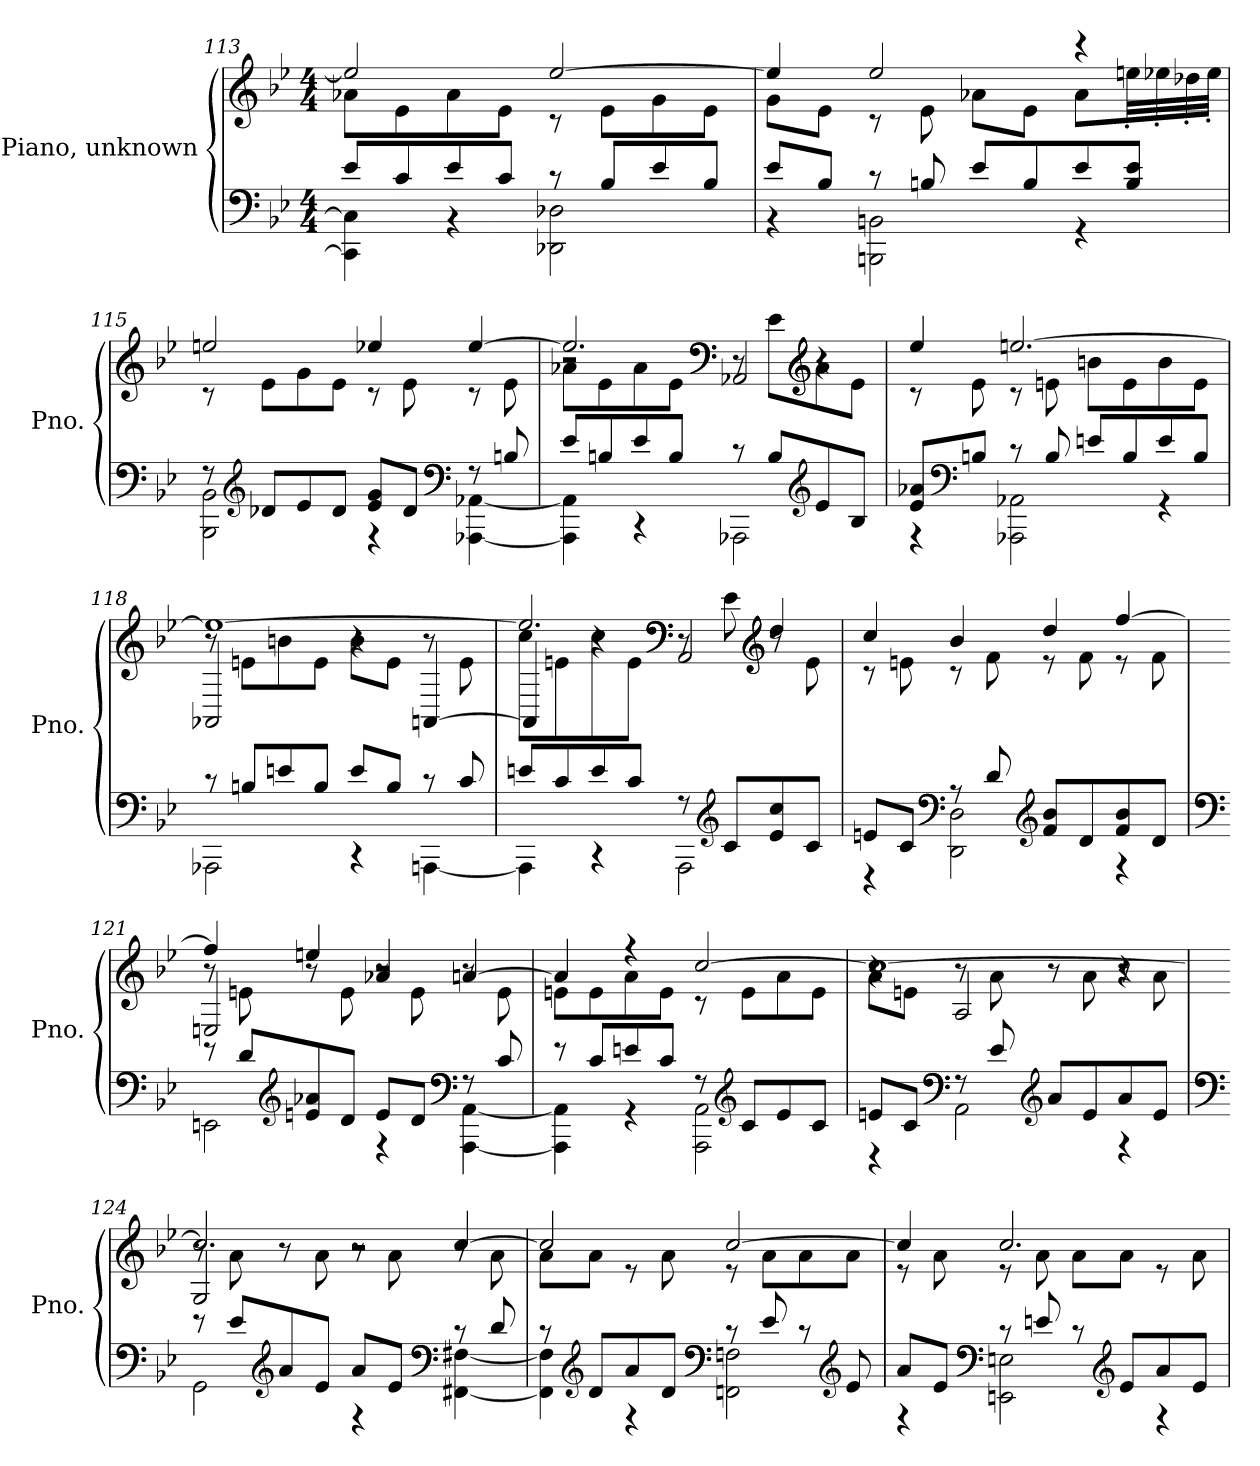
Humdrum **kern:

**kern	**kern
*part1	*part1
*staff2	*staff1
*I"Piano, unknown	*
*I'Pno.	*
!!LO:PB:g=z
*clefF4	*clefG2
*k[b-e-]	*k[b-e-]
*M4/4	*M4/4
=113	=113
*^	*^
8e-/L	4CC\] 4C\]	2ee-/]	8a-X\L
8c/	.	.	8e-\
8e-/	4r	.	8a-\
8c/J	.	.	8e-\J
8r	2DD-X\ 2D-X\	[2ee-/	8r
8B-/L	.	.	8e-\L
8e-/	.	.	8g\
8B-/J	.	.	8e-\J
=114	=114	=114	=114
8e-/L	4r	4ee-/]	8g\L
8B-/J	.	.	8e-\J
8r	2BBBn\ 2BBn\	2ee-/	8r
8Bn/	.	.	8e-\
8e-/L	.	.	8a-X\L
8B/	.	.	8e-\J
8e-/	4r	4r	8a-\L
8B/ 8e-/J	.	.	32een'\LL
.	.	.	32ee-X'\
.	.	.	32dd-X'\
.	.	.	32ee-'\JJJ
=115	=115	=115	=115
8r	2BBB-\ 2BB-\	2een/	8r
*clefG2	*	*	*
8d-X/L	.	.	8e-\L
8e-/	.	.	8g\
8d-/J	.	.	8e-\J
8e-/ 8g/L	4r	4ee-X/	8r
8d-/J	.	.	8e-\
*clefF4	*	*	*
8r	[4AAA-X\ [4AA-X\	[4ee-/	8r
8Bn/	.	.	8e-\
!!LO:LB:g=z
=116	=116	=116	=116
*	*	*	*^
8e-/L	4AAA-\] 4AA-\]	2.ee-/]	8a-X\L	2r
8Bn/	.	.	8e-\	.
8e-/	4r	.	8a-\	.
8B/J	.	.	8e-\J	.
*	*	*clefF4	*	*
8r	2AAA-X\	.	8r	2AA-X/
8B/L	.	.	8e-\L	.
*clefG2	*	*clefG2	*	*
8e-/	.	4r	8a-\	.
8B/J	.	.	8e-\J	.
*	*	*	*v	*v
=117	=117	=117	=117
8e-/ 8a-X/L	4r	4ee-/	8r
*clefF4	*	*	*
8Bn/J	.	.	8e-\
8r	2AAA-X\ 2AA-X\	[2.een/	8r
8B/	.	.	8en\
8en/L	.	.	8bn\L
8B/	.	.	8e\
8e/	4r	.	8b\
8B/J	.	.	8e\J
=118	=118	=118	=118
*	*	*	*^
8r	2AAA-X\	1ee_	8r	2AA-X/
8Bn/L	.	.	8en\L	.
8en/	.	.	8bn\	.
8B/J	.	.	8e\J	.
8e/L	4r	.	8b\L	4r
8B/J	.	.	8e\J	.
8r	[4AAAn\	.	8r	[4AAn/
8c/	.	.	8e\	.
!!LO:LB:g=z	!!	!!
=119	=119	=119	=119	=119
8en/L	4AAA\]	2.ee/]	8cc\L	4AA/]
8c/	.	.	8en\	.
8e/	4r	.	8cc\	4r
8c/J	.	.	8e\J	.
*	*	*clefF4	*	*
8r	2AAA\	.	8r	2AA/
*clefG2	*	*	*	*
8c/L	.	.	8e\	.
*	*	*clefG2	*	*
8e/ 8cc/	.	4dd/	8r	.
8c/J	.	.	8e\	.
*	*	*	*v	*v
=120	=120	=120	=120
8en/L	4r	4cc/	8r
8c/J	.	.	8en\
*clefF4	*	*	*
8r	2DD\ 2D\	4b-/	8r
8d/	.	.	8f\
*clefG2	*	*	*
8f/ 8b-/L	.	4dd/	8r
8d/	.	.	8f\
8f/ 8b-/	4r	[4ff/	8r
8d/J	.	.	8f\
*	*	*v	*v
!!LO:LB:g=z
=121	=121	=121
*clefF4	*	*
*	*	*^
*	*	*	*^
8r	2EEn\	4ff/]	8r	2En/
8d/L	.	.	8en\	.
*clefG2	*	*	*	*
8en/ 8a-X/	.	4een/	8r	.
8d/J	.	.	8e\	.
8e/L	4r	4a-X/	8r	2r
8d/J	.	.	8e\	.
*clefF4	*	*	*	*
8r	[4AAA\ [4AA\	[4an/	8r	.
8c/	.	.	8e\	.
*	*	*	*v	*v
=122	=122	=122	=122
8r	4AAA\] 4AA\]	4a/]	8en\L
8c/L	.	.	8e\
8en/	4r	4r	8a\
8c/J	.	.	8e\J
8r	2AAA\ 2AA\	[2cc/	8r
*clefG2	*	*	*
8c/L	.	.	8e\L
8e/	.	.	8a\
8c/J	.	.	8e\J
=123	=123	=123	=123
*	*	*	*^
8en/L	4r	1cc_	8a\L	4r
8c/J	.	.	8en\J	.
*clefF4	*	*	*	*
8r	2AA\	.	8r	2A/
8e/	.	.	8a\	.
*clefG2	*	*	*	*
8a/L	.	.	8r	.
8e/	.	.	8a\	.
8a/	4r	.	8r	4r
8e/J	.	.	8a\	.
!!LO:LB:g=z	!!	!!
=124	=124	=124	=124	=124
*clefF4	*	*	*	*
8r	2GG\	2.cc/]	8r	2G/
8e-/L	.	.	8a\	.
*clefG2	*	*	*	*
8a/	.	.	8r	.
8e-/J	.	.	8a\	.
8a/L	4r	.	8r	2r
8e-/J	.	.	8a\	.
*clefF4	*	*	*	*
8r	[4FF#X\ [4F#X\	[4cc/	8r	.
8d/	.	.	8a\	.
*	*	*	*v	*v
=125	=125	=125	=125
8r	4FF#\] 4F#\]	2cc/]	8a\L
*clefG2	*	*	*
8d/L	.	.	8a\J
8a/	4r	.	8r
8d/J	.	.	8a\
*clefF4	*	*	*
8r	2FFn\ 2Fn\	[2cc/	8r
8e-/	.	.	8a\L
8r	.	.	8a\
*clefG2	*	*	*
8e-/	.	.	8a\J
=126	=126	=126	=126
8a/L	4r	4cc/]	8r
8e-/J	.	.	8a\
*clefF4	*	*	*
8r	2EEn\ 2En\	2.cc/	8r
8en/	.	.	8a\
8r	.	.	8a\L
*clefG2	*	*	*
8e/L	.	.	8a\J
8a/	4r	.	8r
8e/J	.	.	8a\
*v	*v	*	*
*	*v	*v
=	=
*-	*-
